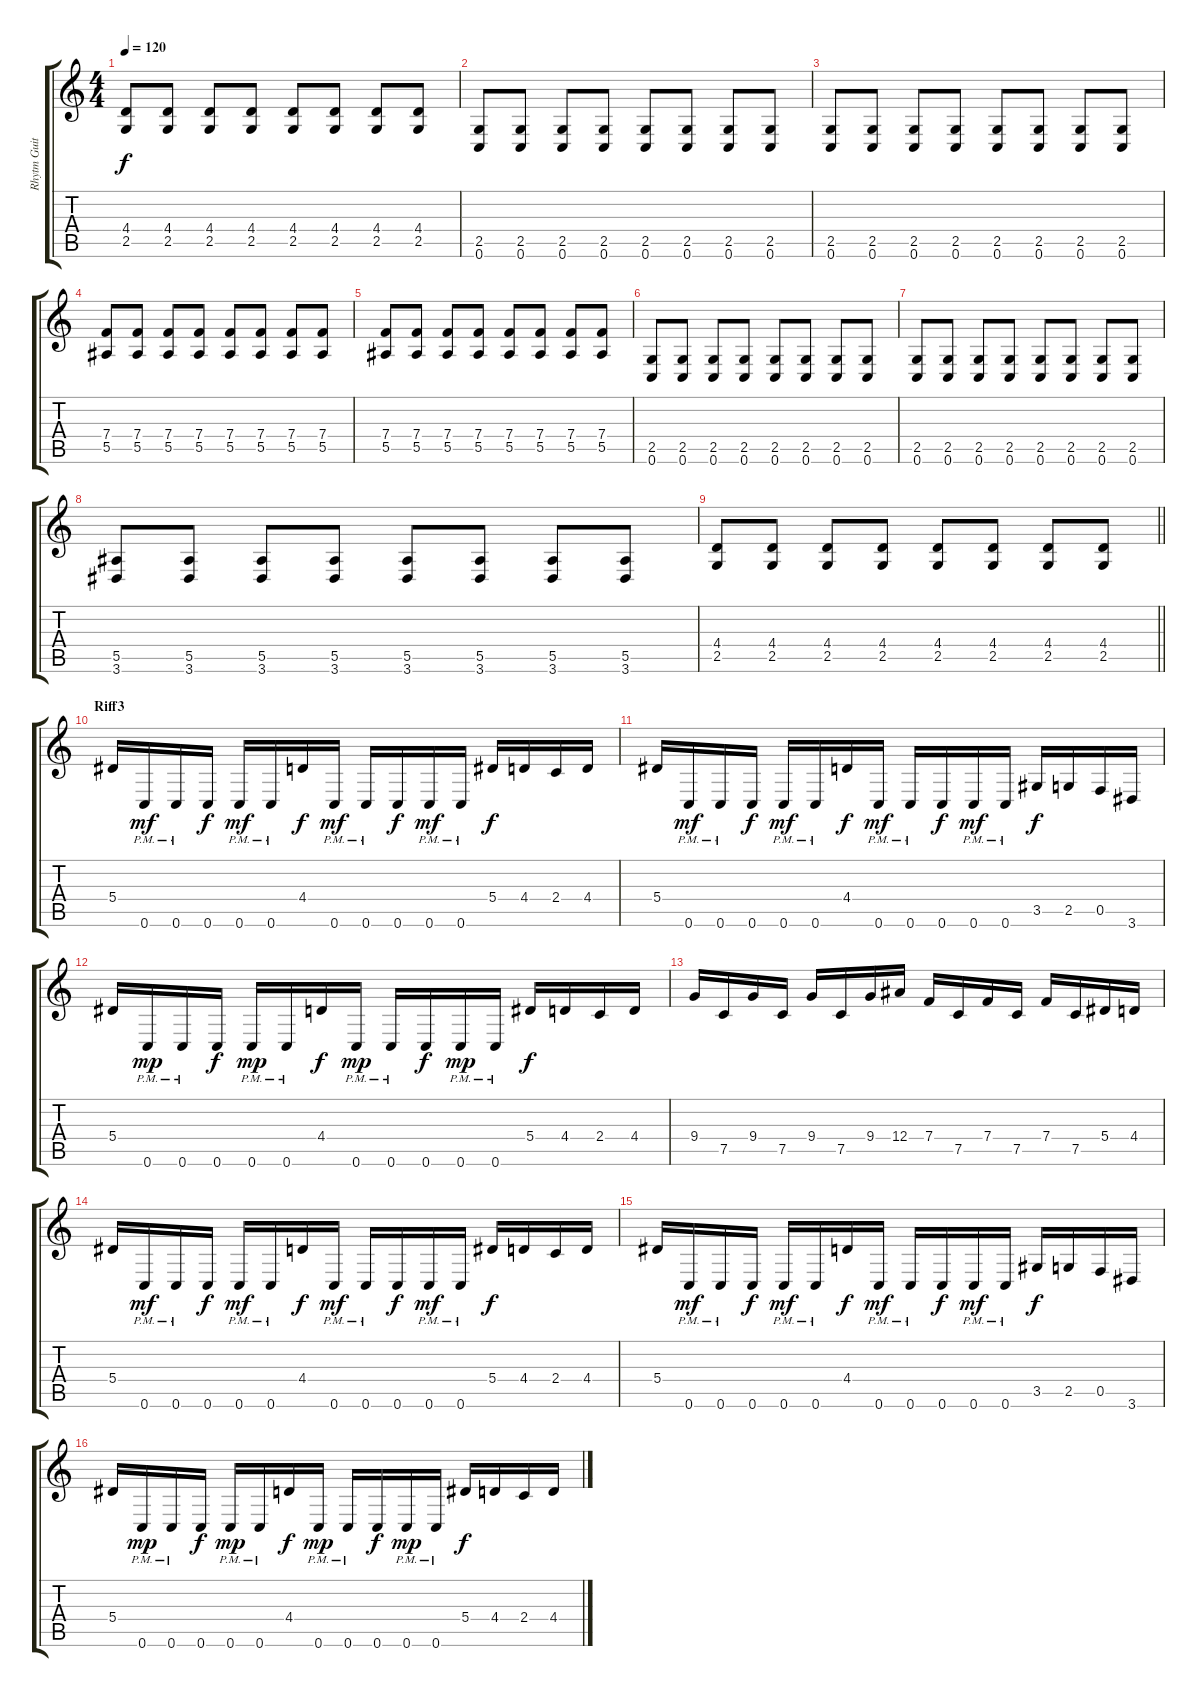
\track ("Rhytm Guitar" "Rhytm Guit") {instrument distortionguitar}
\staff {score tabs}
\tuning (C4 G3 Eb3 Bb2 F2 C2) {hide}
\ts (4 4)
\tempo 120
\clef g2
\ks c
(4.4 2.5).8{dy f} (4.4 2.5).8 (4.4 2.5).8 (4.4 2.5).8 (4.4 2.5).8 (4.4 2.5).8 (4.4 2.5).8 (4.4 2.5).8 |
(2.5 0.6).8 (2.5 0.6).8 (2.5 0.6).8 (2.5 0.6).8 (2.5 0.6).8 (2.5 0.6).8 (2.5 0.6).8 (2.5 0.6).8 |
(2.5 0.6).8 (2.5 0.6).8 (2.5 0.6).8 (2.5 0.6).8 (2.5 0.6).8 (2.5 0.6).8 (2.5 0.6).8 (2.5 0.6).8 |
(7.4 5.5).8 (7.4 5.5).8 (7.4 5.5).8 (7.4 5.5).8 (7.4 5.5).8 (7.4 5.5).8 (7.4 5.5).8 (7.4 5.5).8 |
(7.4 5.5).8 (7.4 5.5).8 (7.4 5.5).8 (7.4 5.5).8 (7.4 5.5).8 (7.4 5.5).8 (7.4 5.5).8 (7.4 5.5).8 |
(2.5 0.6).8 (2.5 0.6).8 (2.5 0.6).8 (2.5 0.6).8 (2.5 0.6).8 (2.5 0.6).8 (2.5 0.6).8 (2.5 0.6).8 |
(2.5 0.6).8 (2.5 0.6).8 (2.5 0.6).8 (2.5 0.6).8 (2.5 0.6).8 (2.5 0.6).8 (2.5 0.6).8 (2.5 0.6).8 |
(5.5 3.6).8 (5.5 3.6).8 (5.5 3.6).8 (5.5 3.6).8 (5.5 3.6).8 (5.5 3.6).8 (5.5 3.6).8 (5.5 3.6).8 |
\barLineRight lightlight
(4.4 2.5).8 (4.4 2.5).8 (4.4 2.5).8 (4.4 2.5).8 (4.4 2.5).8 (4.4 2.5).8 (4.4 2.5).8 (4.4 2.5).8 |
\section ("" "Riff3")
5.4.16{volume 12} 0.6{pm}.16{dy mf} 0.6{pm}.16 0.6.16{dy f} 0.6{pm}.16{dy mf} 0.6{pm}.16 4.4.16{dy f} 0.6{pm}.16{dy mf} 0.6{pm}.16 0.6.16{dy f} 0.6{pm}.16{dy mf} 0.6{pm}.16 5.4.16{dy f} 4.4.16 2.4.16 4.4.16 |
5.4.16 0.6{pm}.16{dy mf} 0.6{pm}.16 0.6.16{dy f} 0.6{pm}.16{dy mf} 0.6{pm}.16 4.4.16{dy f} 0.6{pm}.16{dy mf} 0.6{pm}.16 0.6.16{dy f} 0.6{pm}.16{dy mf} 0.6{pm}.16 3.5.16{dy f} 2.5.16 0.5.16 3.6.16 |
5.4.16 0.6{pm}.16{dy mp} 0.6{pm}.16 0.6.16{dy f} 0.6{pm}.16{dy mp} 0.6{pm}.16 4.4.16{dy f} 0.6{pm}.16{dy mp} 0.6{pm}.16 0.6.16{dy f} 0.6{pm}.16{dy mp} 0.6{pm}.16 5.4.16{dy f} 4.4.16 2.4.16 4.4.16 |
9.4.16 7.5.16 9.4.16 7.5.16 9.4.16 7.5.16 9.4.16 12.4.16 7.4.16 7.5.16 7.4.16 7.5.16 7.4.16 7.5.16 5.4.16 4.4.16 |
5.4.16{volume 12} 0.6{pm}.16{dy mf} 0.6{pm}.16 0.6.16{dy f} 0.6{pm}.16{dy mf} 0.6{pm}.16 4.4.16{dy f} 0.6{pm}.16{dy mf} 0.6{pm}.16 0.6.16{dy f} 0.6{pm}.16{dy mf} 0.6{pm}.16 5.4.16{dy f} 4.4.16 2.4.16 4.4.16 |
5.4.16 0.6{pm}.16{dy mf} 0.6{pm}.16 0.6.16{dy f} 0.6{pm}.16{dy mf} 0.6{pm}.16 4.4.16{dy f} 0.6{pm}.16{dy mf} 0.6{pm}.16 0.6.16{dy f} 0.6{pm}.16{dy mf} 0.6{pm}.16 3.5.16{dy f} 2.5.16 0.5.16 3.6.16 |
5.4.16 0.6{pm}.16{dy mp} 0.6{pm}.16 0.6.16{dy f} 0.6{pm}.16{dy mp} 0.6{pm}.16 4.4.16{dy f} 0.6{pm}.16{dy mp} 0.6{pm}.16 0.6.16{dy f} 0.6{pm}.16{dy mp} 0.6{pm}.16 5.4.16{dy f} 4.4.16 2.4.16 4.4.16
